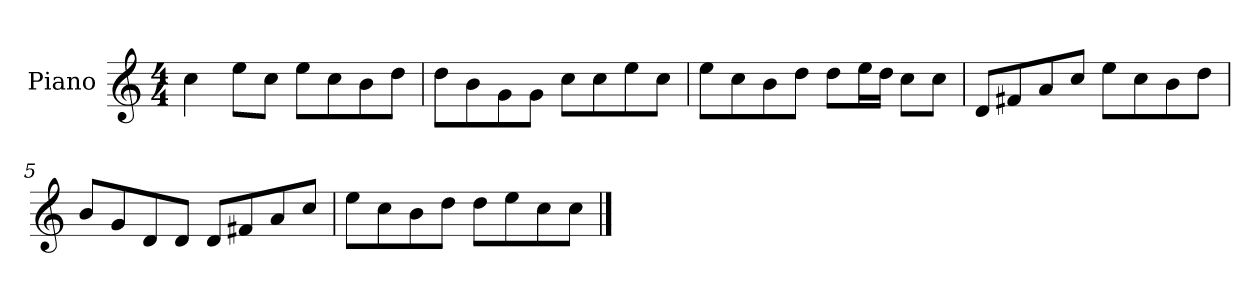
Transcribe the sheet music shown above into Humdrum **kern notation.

**kern
*part1
*staff1
*I"Piano
*I'P-no
*clefG2
*k[]
*M4/4
*MM90
=1
4cc\
8ee\L
8cc\J
8ee\L
8cc\
8b\
8dd\J
=2
8dd\L
8b\
8g\
8g\J
8cc\L
8cc\
8ee\
8cc\J
=3
8ee\L
8cc\
8b\
8dd\J
8dd\L
16ee\L
16dd\JJ
8cc\L
8cc\J
=4
8d/L
8f#X/
8a/
8cc/J
8ee\L
8cc\
8b\
8dd\J
=5
8b/L
8g/
8d/
8d/J
8d/L
8f#X/
8a/
8cc/J
!!LO:LB:g=z
=6
8ee\L
8cc\
8b\
8dd\J
8dd\L
8ee\
8cc\
8cc\J
==
*-
